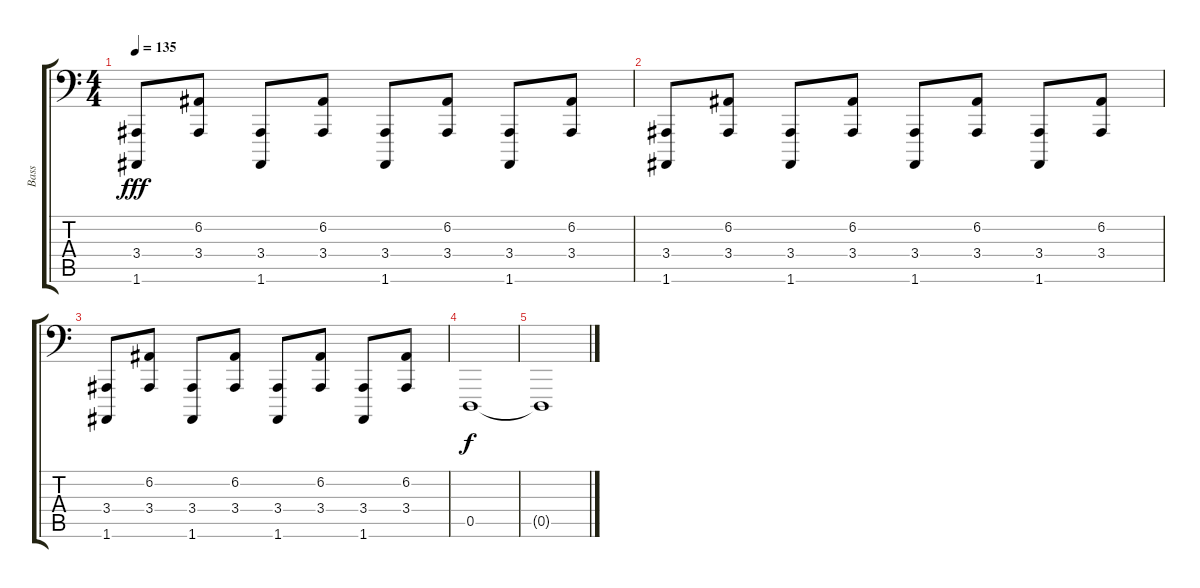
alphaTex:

\track ("Bass" "Bass") {instrument lead2sawtooth}
\staff {score tabs}
\tuning (A2 E2 C2 G1 D1 A0) {hide}
\ts (4 4)
\tempo 135
\clef f4
\ks c
(3.4 1.6).8{dy fff} (6.2 3.4).8 (3.4 1.6).8 (6.2 3.4).8 (3.4 1.6).8 (6.2 3.4).8 (3.4 1.6).8 (6.2 3.4).8 |
(3.4 1.6).8 (6.2 3.4).8 (3.4 1.6).8 (6.2 3.4).8 (3.4 1.6).8 (6.2 3.4).8 (3.4 1.6).8 (6.2 3.4).8 |
(3.4 1.6).8 (6.2 3.4).8 (3.4 1.6).8 (6.2 3.4).8 (3.4 1.6).8 (6.2 3.4).8 (3.4 1.6).8 (6.2 3.4).8 |
0.5.1{dy f} |
0.5{t}.1
